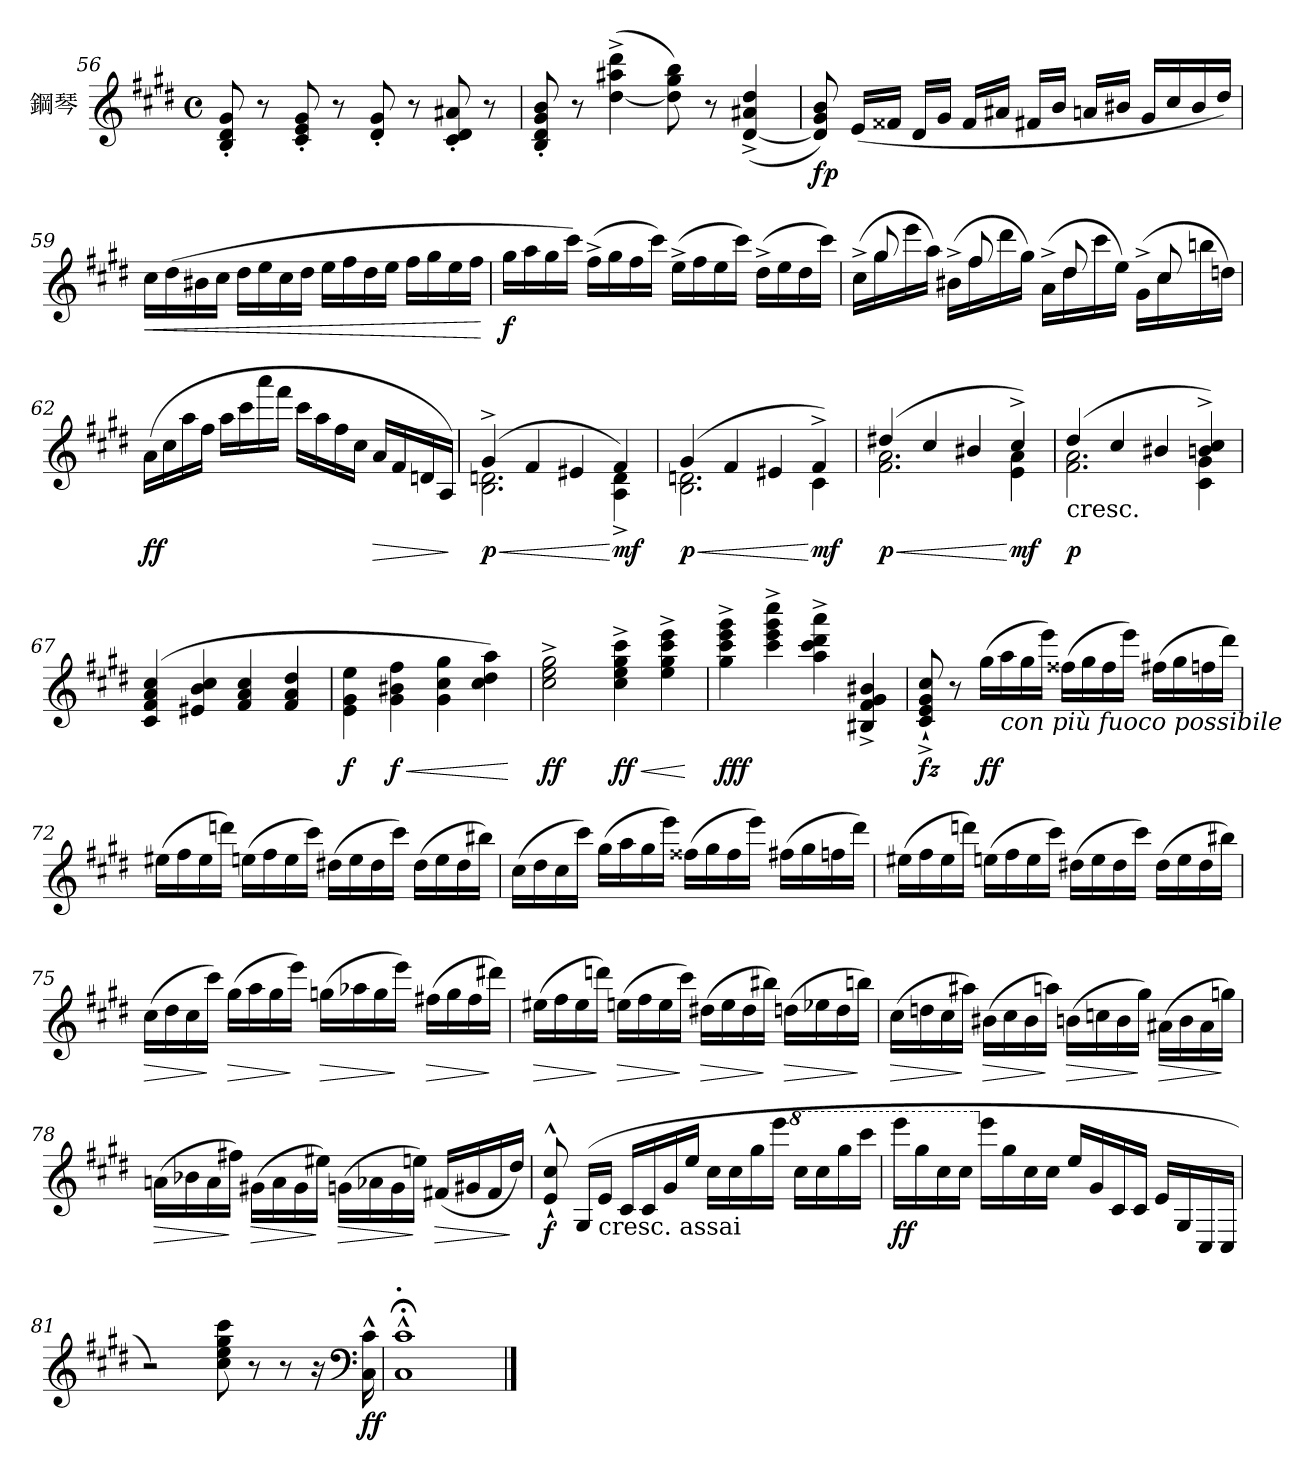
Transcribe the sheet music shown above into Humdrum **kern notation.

**kern	**dynam
*part1	*part1
*staff1	*staff1
*I"鋼琴	*
!!LO:LB:g=z
*clefG2	*
*k[f#c#g#d#]	*
*M4/4	*
*met(c)	*
=56	=56
8B/' 8d#/' 8g#/'	.
8r	.
8c#/' 8e/' 8g#/'	.
8r	.
8d#/' 8g#/'	.
8r	.
8c#/' 8d#/' 8a#X/'	.
8r	.
=57	=57
8B/' 8d#/' 8g#/' 8b/'	.
8r	.
(>[4dd#\^ 4aa#X\^ 4ddd#\^	.
8dd#\] 8gg#\ 8bb\)	.
8r	.
(>[4d#/^ 4a#X/^ 4dd#/^	.
=58	=58
!	!LO:DY:b
8d#/] 8g#/ 8b/)	fp
(>16e/LL	.
16f##X/JJ	.
16d#/LL	.
16g#/JJ	.
16f##/LL	.
16a#X/JJ	.
16f#X/LL	.
16b/JJ	.
16an/LL	.
16b#X/JJ	.
16g#/LL	.
16cc#/	.
16b#/	.
16dd#/JJ)	.
!!LO:LB:g=z
=59	=59
!	!LO:HP:b
16cc#\LL	<
(>16dd#\	.
16b#X\	.
16cc#\JJ	.
16dd#\LL	.
16ee\	.
16cc#\	.
16dd#\JJ	.
16ee\LL	.
16ff#\	.
16dd#\	.
16ee\JJ	.
16ff#\LL	.
16gg#\	.
16ee\	.
16ff#\JJ	.
.	[
=60	=60
!	!LO:DY:b
16gg#\LL	f
16aa\	.
16gg#\	.
16ccc#\JJ)	.
(>16ff#^\LL	.
16gg#\	.
16ff#\	.
16ccc#\JJ)	.
(>16ee^\LL	.
16ff#\	.
16ee\	.
16ccc#\JJ)	.
(>16dd#^\LL	.
16ee\	.
16dd#\	.
16ccc#\JJ)	.
!!LO:LB:g=z
=61	=61
*^	*
16reeeyy	(>16cc#^\LL	.
8gg#/	16gg#\	.
.	16eee\	.
8rcccyy	16aa\JJ)	.
.	(>16b#X^\LL	.
8ff#/	16ff#\	.
.	16ddd#\	.
8raayy	16gg#\JJ)	.
.	(>16a^\LL	.
8dd#/	16dd#\	.
.	16ccc#\	.
8raayy	16ee\JJ)	.
.	(>16g#^\LL	.
8cc#/	16cc#\	.
.	16bbn\	.
16raayy	16ddn\JJ)	.
=62	=62	=62
!	!	!LO:DY:b
*v	*v	*
(>16a\LL	ff
16cc#\	.
16aa\	.
16ff#\JJ	.
16aa\LL	.
16ccc#\	.
16aaa\	.
16fff#\JJ	.
16ccc#\LL	.
16aa\	.
16ff#\	.
16cc#\JJ	.
!	!LO:HP:b
16a/LL	>
16f#/	.
16dn/	.
16A/JJ)	.
.	]
=63	=63
!	!LO:HP:b
*^	*
!	!	!LO:DY:n=1:b
(>4g#^/	2.B\ 2.dn\	< p
4f#/	.	.
4e#X/	.	.
!	!	!LO:DY:n=2:b
4f#/)	4A\^ 4d\^	[ mf
!!LO:LB:g=z	!!
=64	=64	=64
!	!	!LO:HP:b
!	!	!LO:DY:n=1:b
(>4g#/	2.B\ 2.dn\	< p
4f#/	.	.
4e#X/	.	.
!	!	!LO:DY:n=2:b
4f#^/)	4c#\	[ mf
=65	=65	=65
!	!	!LO:HP:b
!	!	!LO:DY:n=1:b
(>4dd#X/	2.f#\ 2.a\	< p
4cc#/	.	.
4b#X/	.	.
!	!	!LO:DY:n=2:b
4cc#^/)	4e\ 4a\	[ mf
=66	=66	=66
!LO:TX:b:t=cresc.	!	!
!	!	!LO:DY:b
(>4dd#/	2.f#\ 2.a\	p
4cc#/	.	.
4b#X/	.	.
4bn/^ 4cc#/^)	4c#\ 4g#\	.
*v	*v	*
=67	=67
(>4c#/ 4f#/ 4a/ 4cc#/	.
4e#X/ 4b/ 4cc#/	.
4f#/ 4a/ 4cc#/	.
4f#/ 4a/ 4dd#/	.
=68	=68
!	!LO:DY:b
4e\ 4g#\ 4ee\	f
!	!LO:HP:b
!	!LO:DY:n=1:b
4g#\ 4b#X\ 4ff#\	< f
4g#\ 4cc#\ 4gg#\	.
4cc#\ 4dd#\ 4aa\)	.
.	[
=69	=69
!	!LO:DY:b
2cc#\^ 2ee\^ 2gg#\^	ff
!	!LO:HP:b
!	!LO:DY:n=1:b
4cc#\^ 4ee\^ 4gg#\^ 4ccc#\^	< ff
4ee\^ 4gg#\^ 4ccc#\^ 4eee\^	.
.	[
=70	=70
!	!LO:DY:b
4gg#\^ 4ccc#\^ 4eee\^ 4ggg#\^	fff
4ccc#\^ 4eee\^ 4ggg#\^ 4cccc#\^	.
4aa\^ 4ccc#\^ 4ddd#\^ 4aaa\^	.
4B#X/^ 4f#/^ 4g#/^ 4b#X/^	.
!!LO:LB:g=z
=71	=71
!	!LO:DY:b
8c#/`^ 8e/`^ 8g#/`^ 8cc#/`^	fz
8r	.
!	!LO:DY:b
(>16gg#\LL	ff
!LO:TX:b:i:t=con più fuoco possibile	!
16aa\	.
16gg#\	.
16eee\JJ)	.
(>16ff##X\LL	.
16gg#\	.
16ff##\	.
16eee\JJ)	.
(>16ff#X\LL	.
16gg#\	.
16ffn\	.
16ddd#\JJ)	.
=72	=72
(>16ee#X\LL	.
16ff#\	.
16ee#\	.
16dddn\JJ)	.
(>16een\LL	.
16ff#\	.
16ee\	.
16ccc#\JJ)	.
(>16dd#X\LL	.
16ee\	.
16dd#\	.
16ccc#\JJ)	.
(>16dd#\LL	.
16ee\	.
16dd#\	.
16bb#X\JJ)	.
!!LO:PB:g=z
=73	=73
(>16cc#\LL	.
16dd#\	.
16cc#\	.
16ccc#\JJ)	.
(>16gg#\LL	.
16aa\	.
16gg#\	.
16eee\JJ)	.
(>16ff##X\LL	.
16gg#\	.
16ff##\	.
16eee\JJ)	.
(>16ff#X\LL	.
16gg#\	.
16ffn\	.
16ddd#\JJ)	.
=74	=74
(>16ee#X\LL	.
16ff#\	.
16ee#\	.
16dddn\JJ)	.
(>16een\LL	.
16ff#\	.
16ee\	.
16ccc#\JJ)	.
(>16dd#X\LL	.
16ee\	.
16dd#\	.
16ccc#\JJ)	.
(>16dd#\LL	.
16ee\	.
16dd#\	.
16bb#X\JJ)	.
!!LO:LB:g=z
=75	=75
!	!LO:HP:b
(>16cc#\LL	>
16dd#\	.
16cc#\	.
16ccc#\JJ)	]
!	!LO:HP:b
(>16gg#\LL	>
16aa\	.
16gg#\	.
16eee\JJ)	]
!	!LO:HP:b
(>16ggn\LL	>
16aa-X\	.
16gg\	.
16eee\JJ)	]
!	!LO:HP:b
(>16ff#X\LL	>
16gg\	.
16ff#\	.
16ddd#X\JJ)	]
=76	=76
!	!LO:HP:b
(>16ee#X\LL	>
16ff#\	.
16ee#\	.
16dddn\JJ)	]
!	!LO:HP:b
(>16een\LL	>
16ff#\	.
16ee\	.
16ccc#\JJ)	]
!	!LO:HP:b
(>16dd#X\LL	>
16ee\	.
16dd#\	.
16bb#X\JJ)	]
!	!LO:HP:b
(>16ddn\LL	>
16ee-X\	.
16dd\	.
16bbn\JJ)	]
!!LO:LB:g=z
=77	=77
!	!LO:HP:b
(>16cc#\LL	>
16ddn\	.
16cc#\	.
16aa#X\JJ)	]
!	!LO:HP:b
(>16b#X\LL	>
16cc#\	.
16b#\	.
16aan\JJ)	]
!	!LO:HP:b
(>16bn\LL	>
16ccn\	.
16b\	.
16gg#\JJ)	]
!	!LO:HP:b
(>16a#X\LL	>
16b\	.
16a#\	.
16ggn\JJ)	]
=78	=78
!	!LO:HP:b
(>16an\LL	>
16b-X\	.
16a\	.
16ff#X\JJ)	]
!	!LO:HP:b
(>16g#X\LL	>
16a\	.
16g#\	.
16ee#X\JJ)	]
!	!LO:HP:b
(>16gn\LL	>
16a-X\	.
16g\	.
16een\JJ)	]
!	!LO:HP:b
(<16f#X/LL	>
16g#X/	.
16f#/	.
16dd#/JJ)	]
!!LO:LB:g=z
=79	=79
!	!LO:DY:b
8e/`^^ 8cc#/`^^	f
(>16G#/LL	.
!LO:TX:b:t=cresc. assai	!
16e/JJ	.
16c#/LL	.
16c#/	.
16g#/	.
16ee/JJ	.
16cc#\LL	.
16cc#\	.
16gg#\	.
16eee\JJ	.
*8va	*
16ccc#\LL	.
16ccc#\	.
16ggg#\	.
16cccc#\JJ	.
=80	=80
!	!LO:DY:b
16eeee\LL	ff
16ggg#\	.
16ccc#\	.
16ccc#\JJ	.
*X8va	*
16eee\LL	.
16gg#\	.
16cc#\	.
16cc#\JJ	.
16ee/LL	.
16g#/	.
16c#/	.
16c#/JJ	.
16e/LL	.
16G#/	.
16C#/	.
16C#/JJ	.
=81	=81
2r)	.
8cc#\ 8ee\ 8gg#\ 8ccc#\	.
*MM120	*
8r	.
8r	.
16r	.
*clefF4	*
!	!LO:DY:b
16C#\^^ 16c#\^^	ff
!!LO:LB:g=z
=82	=82
!LO:TX:a:B:t=.	!
1C#;<^^ 1c#;<^^	.
==	==
*-	*-
